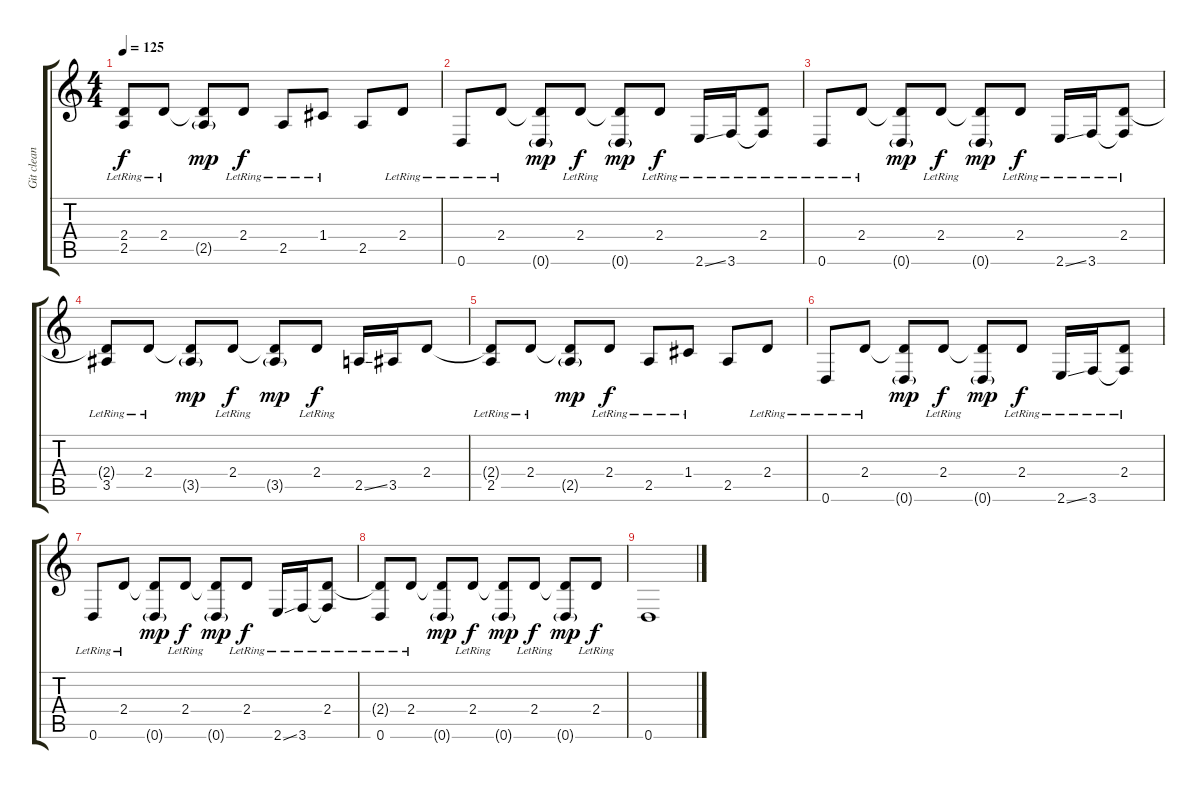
\track ("Git clean" "Git clean") {instrument acousticguitarsteel}
\staff {score tabs}
\tuning (D4 A3 F3 C3 G2 D2) {hide}
\ts (4 4)
\tempo 125
\clef g2
\ks c
(2.4{t} 2.5{lr}).8{dy f} 2.4{lr}.8 (2.4{t} 2.5{g}).8{dy mp} 2.4{lr}.8{dy f} 2.5{lr}.8 1.4{lr}.8 2.5.8 2.4{lr}.8 |
0.6{lr}.8 2.4{lr}.8 (2.4{t} 0.6{g}).8{dy mp} 2.4{lr}.8{dy f} (2.4{t} 0.6{g}).8{dy mp} 2.4{lr}.8{dy f} 2.6{ss lr}.16 3.6{lr}.16 (2.4{lr} 3.6{t}).8 |
0.6{lr}.8 2.4{lr}.8 (2.4{t} 0.6{g}).8{dy mp} 2.4{lr}.8{dy f} (2.4{t} 0.6{g}).8{dy mp} 2.4{lr}.8{dy f} 2.6{ss lr}.16 3.6{lr}.16 (2.4{lr} 3.6{t}).8 |
(2.4{t} 3.5{lr}).8 2.4{lr}.8 (2.4{t} 3.5{g}).8{dy mp} 2.4{lr}.8{dy f} (2.4{t} 3.5{g}).8{dy mp} 2.4{lr}.8{dy f} 2.5{ss}.16 3.5.16 2.4.8 |
(2.4{t} 2.5{lr}).8 2.4{lr}.8 (2.4{t} 2.5{g}).8{dy mp} 2.4{lr}.8{dy f} 2.5{lr}.8 1.4{lr}.8 2.5.8 2.4{lr}.8 |
0.6{lr}.8 2.4{lr}.8 (2.4{t} 0.6{g}).8{dy mp} 2.4{lr}.8{dy f} (2.4{t} 0.6{g}).8{dy mp} 2.4{lr}.8{dy f} 2.6{ss lr}.16 3.6{lr}.16 (2.4{lr} 3.6{t}).8 |
0.6{lr}.8 2.4{lr}.8 (2.4{t} 0.6{g}).8{dy mp} 2.4{lr}.8{dy f} (2.4{t} 0.6{g}).8{dy mp} 2.4{lr}.8{dy f} 2.6{ss lr}.16 3.6{lr}.16 (2.4{lr} 3.6{t}).8 |
(2.4{t} 0.6{lr}).8 2.4{lr}.8 (2.4{t} 0.6{g}).8{dy mp} 2.4{lr}.8{dy f} (2.4{t} 0.6{g}).8{dy mp} 2.4{lr}.8{dy f} (2.4{t} 0.6{g}).8{dy mp} 2.4{lr}.8{dy f} |
0.6.1
